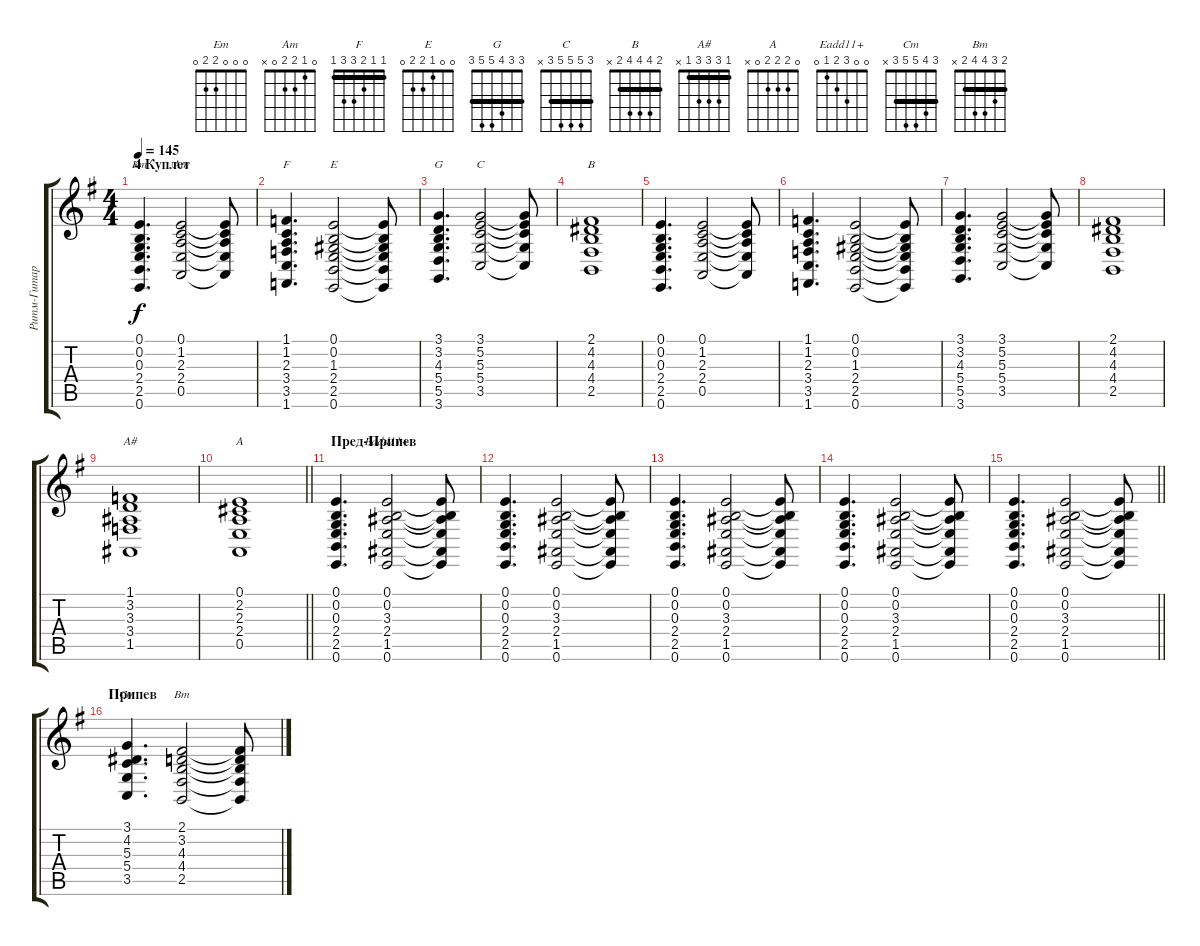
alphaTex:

\track ("Ритм-Гитара (Бой)" "Ритм-Гитар") {instrument orchestralharp}
\staff {score tabs}
\tuning (E4 B3 G3 D3 A2 E2) {hide}
\chord ("Em" 0 0 0 2 2 0)
\chord ("Am" 0 1 2 2 0 x)
\chord ("F" 1 1 2 3 3 1) {barre 1}
\chord ("E" 0 0 1 2 2 0)
\chord ("G" 3 3 4 5 5 3) {barre 3}
\chord ("C" 3 5 5 5 3 x) {barre 3}
\chord ("B" 2 4 4 4 2 x) {barre 2}
\chord ("A#" 1 3 3 3 1 x) {barre 1}
\chord ("A" 0 2 2 2 0 x)
\chord ("Eadd11+" 0 0 3 2 1 0)
\chord ("Cm" 3 4 5 5 3 x) {barre 3}
\chord ("Bm" 2 3 4 4 2 x) {barre 2}
\ts (4 4)
\section ("" "4 Куплет")
\tempo 145
\clef g2
\ks eminor
(0.1 0.2 0.3 2.4 2.5 0.6).4{d ch "Em" dy f} (0.1 1.2 2.3 2.4 0.5).2{ch "Am"} (0.1{t} 1.2{t} 2.3{t} 2.4{t} 0.5{t}).8 |
(1.1 1.2 2.3 3.4 3.5 1.6).4{d ch "F"} (0.1 0.2 1.3 2.4 2.5 0.6).2{ch "E"} (0.1{t} 0.2{t} 1.3{t} 2.4{t} 2.5{t} 0.6{t}).8 |
(3.1 3.2 4.3 5.4 5.5 3.6).4{d ch "G"} (3.1 5.2 5.3 5.4 3.5).2{ch "C"} (3.1{t} 5.2{t} 5.3{t} 5.4{t} 3.5{t}).8 |
(2.1 4.2 4.3 4.4 2.5).1{ch "B"} |
(0.1 0.2 0.3 2.4 2.5 0.6).4{d} (0.1 1.2 2.3 2.4 0.5).2 (0.1{t} 1.2{t} 2.3{t} 2.4{t} 0.5{t}).8 |
(1.1 1.2 2.3 3.4 3.5 1.6).4{d} (0.1 0.2 1.3 2.4 2.5 0.6).2 (0.1{t} 0.2{t} 1.3{t} 2.4{t} 2.5{t} 0.6{t}).8 |
(3.1 3.2 4.3 5.4 5.5 3.6).4{d} (3.1 5.2 5.3 5.4 3.5).2 (3.1{t} 5.2{t} 5.3{t} 5.4{t} 3.5{t}).8 |
(2.1 4.2 4.3 4.4 2.5).1 |
(1.1 3.2 3.3 3.4 1.5).1{ch "A#"} |
\barLineRight lightlight
(0.1 2.2 2.3 2.4 0.5).1{ch "A"} |
\section ("" "Пред-Припев")
(0.1 0.2 0.3 2.4 2.5 0.6).4{d} (0.1 0.2 3.3 2.4 1.5 0.6).2{ch "Eadd11+"} (0.1{t} 0.2{t} 3.3{t} 2.4{t} 1.5{t} 0.6{t}).8 |
(0.1 0.2 0.3 2.4 2.5 0.6).4{d} (0.1 0.2 3.3 2.4 1.5 0.6).2 (0.1{t} 0.2{t} 3.3{t} 2.4{t} 1.5{t} 0.6{t}).8 |
(0.1 0.2 0.3 2.4 2.5 0.6).4{d} (0.1 0.2 3.3 2.4 1.5 0.6).2 (0.1{t} 0.2{t} 3.3{t} 2.4{t} 1.5{t} 0.6{t}).8 |
(0.1 0.2 0.3 2.4 2.5 0.6).4{d} (0.1 0.2 3.3 2.4 1.5 0.6).2 (0.1{t} 0.2{t} 3.3{t} 2.4{t} 1.5{t} 0.6{t}).8 |
\barLineRight lightlight
(0.1 0.2 0.3 2.4 2.5 0.6).4{d} (0.1 0.2 3.3 2.4 1.5 0.6).2 (0.1{t} 0.2{t} 3.3{t} 2.4{t} 1.5{t} 0.6{t}).8 |
\section ("" "Припев")
(3.1 4.2 5.3 5.4 3.5).4{d ch "Cm"} (2.1 3.2 4.3 4.4 2.5).2{ch "Bm"} (2.1{t} 3.2{t} 4.3{t} 4.4{t} 2.5{t}).8
